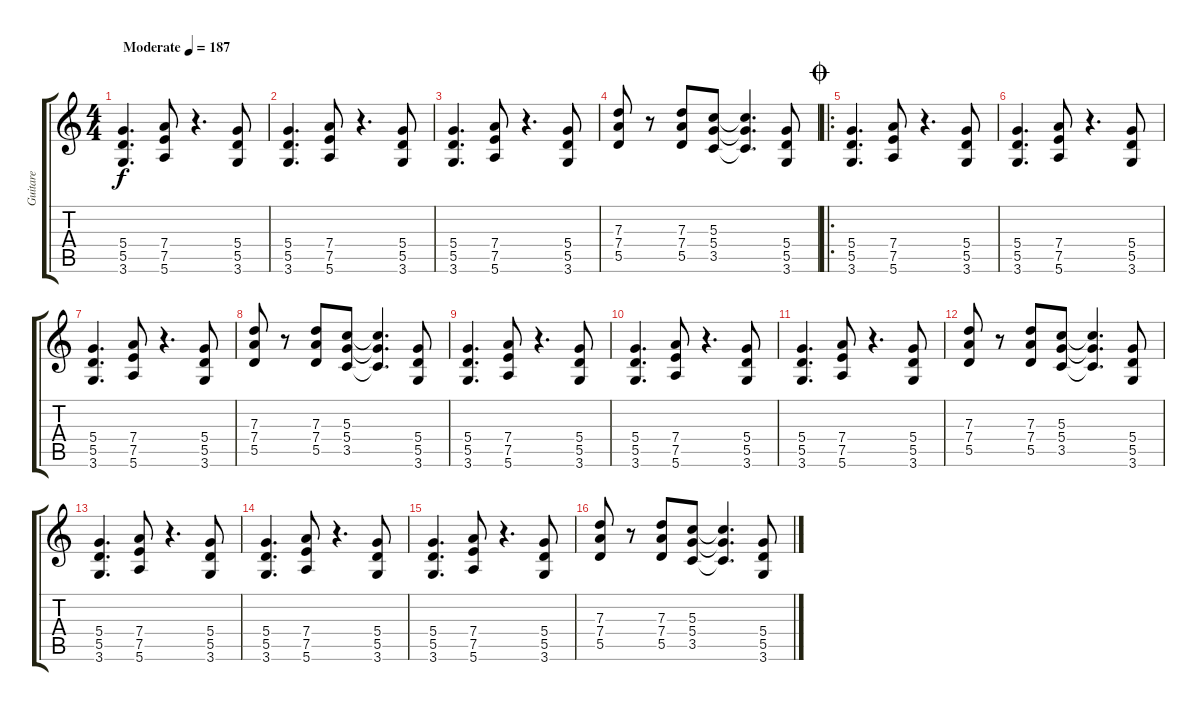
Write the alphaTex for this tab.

\track ("Guitare" "Guitare") {instrument distortionguitar}
\staff {score tabs}
\tuning (E4 B3 G3 D3 A2 E2) {hide}
\ts (4 4)
\tempo (187 "Moderate")
\clef g2
\ks c
(5.4 5.5 3.6).4{d dy f instrument distortionguitar} (7.4 7.5 5.6).8 r.4{d} (5.4 5.5 3.6).8 |
(5.4 5.5 3.6).4{d} (7.4 7.5 5.6).8 r.4{d} (5.4 5.5 3.6).8 |
(5.4 5.5 3.6).4{d} (7.4 7.5 5.6).8 r.4{d} (5.4 5.5 3.6).8 |
(7.3 7.4 5.5).8 r.8 (7.3 7.4 5.5).8 (5.3 5.4 3.5).8 (5.3{t} 5.4{t} 3.5{t}).4{d} (5.4 5.5 3.6).8 |
\ro
\jump coda
(5.4 5.5 3.6).4{d} (7.4 7.5 5.6).8 r.4{d} (5.4 5.5 3.6).8 |
(5.4 5.5 3.6).4{d} (7.4 7.5 5.6).8 r.4{d} (5.4 5.5 3.6).8 |
(5.4 5.5 3.6).4{d} (7.4 7.5 5.6).8 r.4{d} (5.4 5.5 3.6).8 |
(7.3 7.4 5.5).8 r.8 (7.3 7.4 5.5).8 (5.3 5.4 3.5).8 (5.3{t} 5.4{t} 3.5{t}).4{d} (5.4 5.5 3.6).8 |
(5.4 5.5 3.6).4{d} (7.4 7.5 5.6).8 r.4{d} (5.4 5.5 3.6).8 |
(5.4 5.5 3.6).4{d} (7.4 7.5 5.6).8 r.4{d} (5.4 5.5 3.6).8 |
(5.4 5.5 3.6).4{d} (7.4 7.5 5.6).8 r.4{d} (5.4 5.5 3.6).8 |
(7.3 7.4 5.5).8 r.8 (7.3 7.4 5.5).8 (5.3 5.4 3.5).8 (5.3{t} 5.4{t} 3.5{t}).4{d} (5.4 5.5 3.6).8 |
(5.4 5.5 3.6).4{d} (7.4 7.5 5.6).8 r.4{d} (5.4 5.5 3.6).8 |
(5.4 5.5 3.6).4{d} (7.4 7.5 5.6).8 r.4{d} (5.4 5.5 3.6).8 |
(5.4 5.5 3.6).4{d} (7.4 7.5 5.6).8 r.4{d} (5.4 5.5 3.6).8 |
(7.3 7.4 5.5).8 r.8 (7.3 7.4 5.5).8 (5.3 5.4 3.5).8 (5.3{t} 5.4{t} 3.5{t}).4{d} (5.4 5.5 3.6).8
